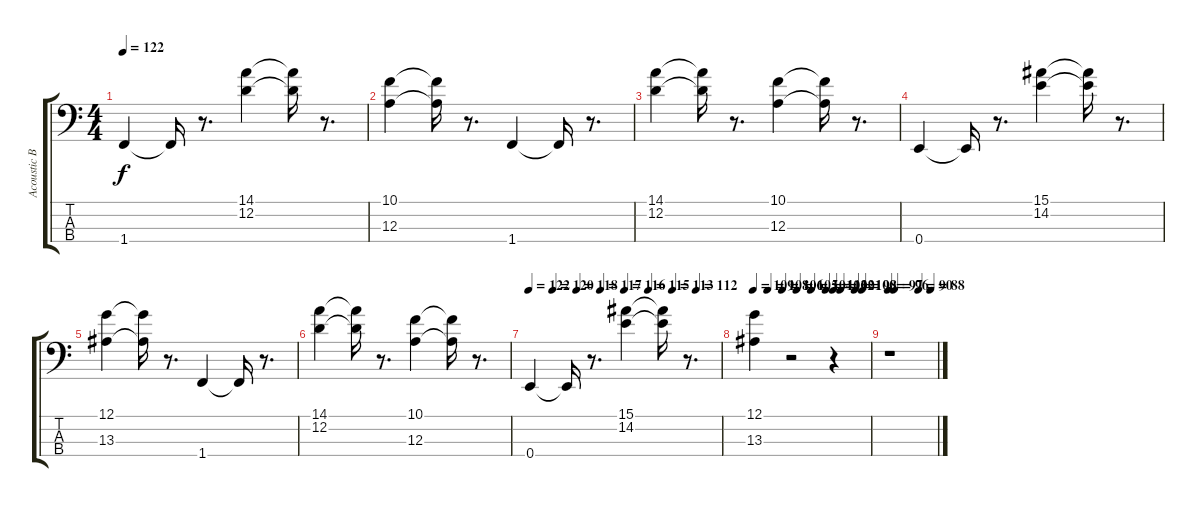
\track ("Acoustic Bass" "Acoustic B") {instrument acousticbass}
\staff {score tabs}
\tuning (G2 D2 A1 E1) {hide}
\ts (4 4)
\tempo 122
\clef f4
\ks c
1.4.4{dy f instrument acousticbass} 1.4{t}.16 r.8{d} (14.1 12.2).4 (14.1{t} 12.2{t}).16 r.8{d} |
(10.1 12.3).4 (10.1{t} 12.3{t}).16 r.8{d} 1.4.4 1.4{t}.16 r.8{d} |
(14.1 12.2).4 (14.1{t} 12.2{t}).16 r.8{d} (10.1 12.3).4 (10.1{t} 12.3{t}).16 r.8{d} |
0.4.4 0.4{t}.16 r.8{d} (15.1 14.2).4 (15.1{t} 14.2{t}).16 r.8{d} |
(12.1 13.3).4 (12.1{t} 13.3{t}).16 r.8{d} 1.4.4 1.4{t}.16 r.8{d} |
(14.1 12.2).4 (14.1{t} 12.2{t}).16 r.8{d} (10.1 12.3).4 (10.1{t} 12.3{t}).16 r.8{d} |
\tempo 122
\tempo (120 0.125)
\tempo (118 0.25)
\tempo (117 0.375)
\tempo (116 0.5)
\tempo (115 0.625)
\tempo (113 0.75)
\tempo (112 0.875)
0.4.4 0.4{t}.16 r.8{d} (15.1 14.2).4 (15.1{t} 14.2{t}).16 r.8{d} |
\tempo 109
\tempo (108 0.125)
\tempo (106 0.25)
\tempo (105 0.375)
\tempo (104 0.5)
\tempo (103 0.625)
\tempo (102 0.6875)
\tempo (101 0.75)
\tempo (100 0.875)
\tempo (98 0.9375)
(12.1 13.3).4 r.2 r.4 |
\tempo 97
\tempo (96 0.125)
\tempo (90 0.625)
\tempo (88 0.875)
r.1
